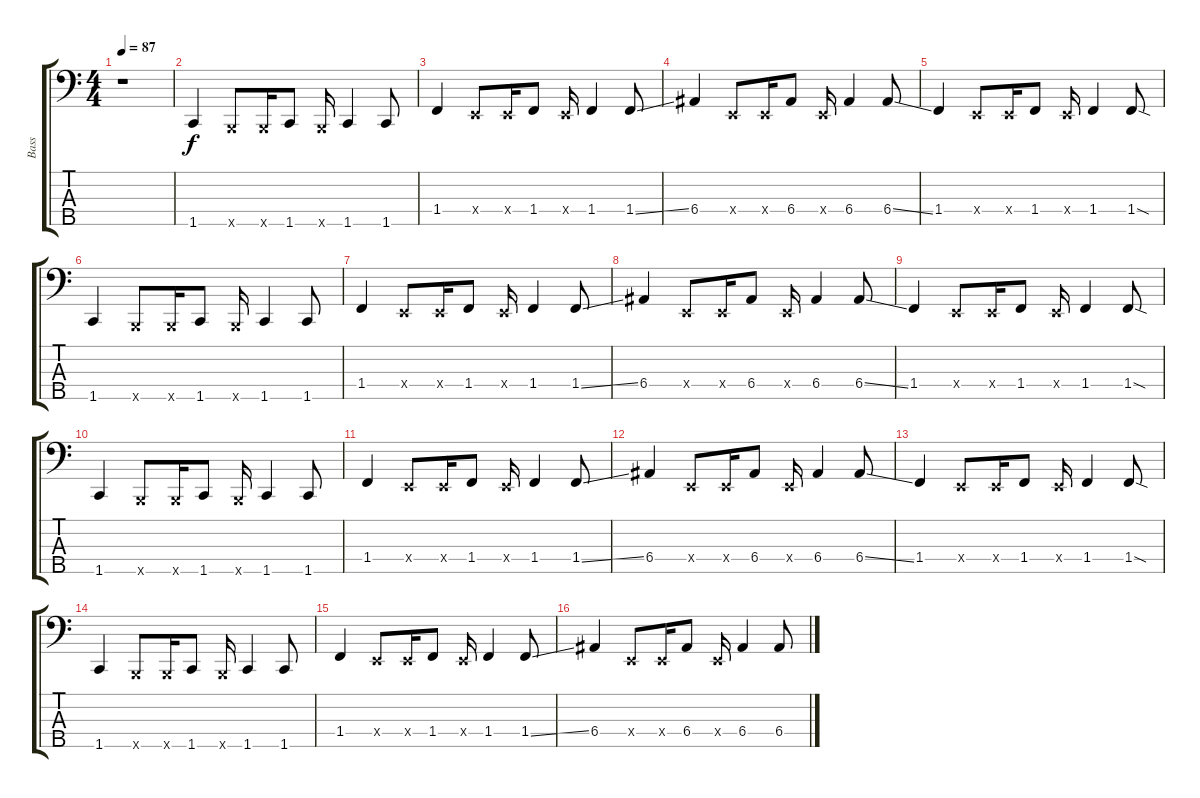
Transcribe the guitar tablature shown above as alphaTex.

\track ("Bass" "Bass") {instrument electricbasspick}
\staff {score tabs}
\tuning (G2 D2 A1 E1 B0) {hide}
\ts (4 4)
\tempo 87
\clef f4
\ks c
r.1{dy f instrument electricbasspick} |
1.5.4 0.5{x}.8 0.5{x}.16 1.5.8 0.5{x}.16 1.5.4 1.5.8 |
1.4.4 0.4{x}.8 0.4{x}.16 1.4.8 0.4{x}.16 1.4.4 1.4{ss}.8 |
6.4.4 0.4{x}.8 0.4{x}.16 6.4.8 0.4{x}.16 6.4.4 6.4{ss}.8 |
1.4.4 0.4{x}.8 0.4{x}.16 1.4.8 0.4{x}.16 1.4.4 1.4{sod}.8 |
1.5.4 0.5{x}.8 0.5{x}.16 1.5.8 0.5{x}.16 1.5.4 1.5.8 |
1.4.4 0.4{x}.8 0.4{x}.16 1.4.8 0.4{x}.16 1.4.4 1.4{ss}.8 |
6.4.4 0.4{x}.8 0.4{x}.16 6.4.8 0.4{x}.16 6.4.4 6.4{ss}.8 |
1.4.4 0.4{x}.8 0.4{x}.16 1.4.8 0.4{x}.16 1.4.4 1.4{sod}.8 |
1.5.4 0.5{x}.8 0.5{x}.16 1.5.8 0.5{x}.16 1.5.4 1.5.8 |
1.4.4 0.4{x}.8 0.4{x}.16 1.4.8 0.4{x}.16 1.4.4 1.4{ss}.8 |
6.4.4 0.4{x}.8 0.4{x}.16 6.4.8 0.4{x}.16 6.4.4 6.4{ss}.8 |
1.4.4 0.4{x}.8 0.4{x}.16 1.4.8 0.4{x}.16 1.4.4 1.4{sod}.8 |
1.5.4 0.5{x}.8 0.5{x}.16 1.5.8 0.5{x}.16 1.5.4 1.5.8 |
1.4.4 0.4{x}.8 0.4{x}.16 1.4.8 0.4{x}.16 1.4.4 1.4{ss}.8 |
6.4.4 0.4{x}.8 0.4{x}.16 6.4.8 0.4{x}.16 6.4.4 6.4{ss}.8
